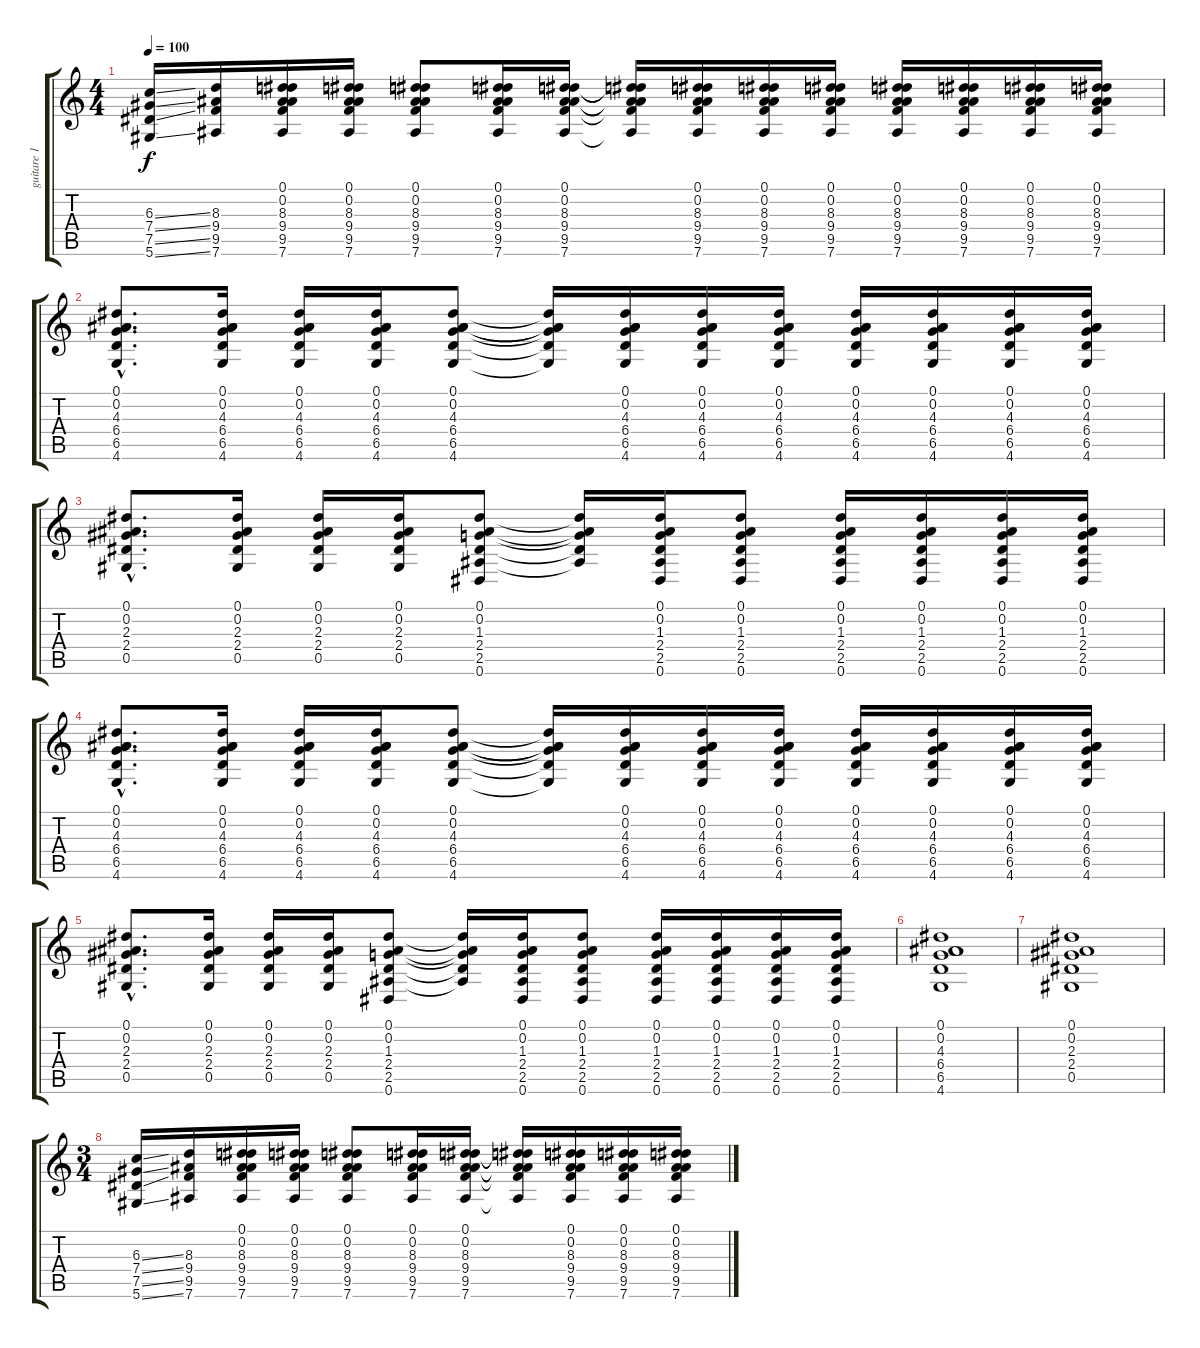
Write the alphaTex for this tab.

\track ("guitare 1" "guitare 1") {instrument acousticguitarsteel}
\staff {score tabs}
\tuning (Eb4 Bb3 Gb3 Db3 Ab2 Eb2) {hide}
\ts (4 4)
\tempo 100
\clef g2
\ks c
(6.3{ss} 7.4{ss} 7.5{ss} 5.6{ss}).16{dy f} (8.3 9.4 9.5 7.6).16 (0.1 0.2 8.3 9.4 9.5 7.6).16 (0.1 0.2 8.3 9.4 9.5 7.6).16 (0.1 0.2 8.3 9.4 9.5 7.6).8 (0.1 0.2 8.3 9.4 9.5 7.6).16 (0.1 0.2 8.3 9.4 9.5 7.6).16 (0.1{t} 0.2{t} 8.3{t} 9.4{t} 9.5{t} 7.6{t}).16 (0.1 0.2 8.3 9.4 9.5 7.6).16 (0.1 0.2 8.3 9.4 9.5 7.6).16 (0.1 0.2 8.3 9.4 9.5 7.6).16 (0.1 0.2 8.3 9.4 9.5 7.6).16 (0.1 0.2 8.3 9.4 9.5 7.6).16 (0.1 0.2 8.3 9.4 9.5 7.6).16 (0.1 0.2 8.3 9.4 9.5 7.6).16 |
(0.1{hac} 0.2{hac} 4.3{hac} 6.4{hac} 6.5{hac} 4.6{hac}).8{d} (0.1 0.2 4.3 6.4 6.5 4.6).16 (0.1 0.2 4.3 6.4 6.5 4.6).16 (0.1 0.2 4.3 6.4 6.5 4.6).16 (0.1 0.2 4.3 6.4 6.5 4.6).8 (0.1{t} 0.2{t} 4.3{t} 6.4{t} 6.5{t} 4.6{t}).16 (0.1 0.2 4.3 6.4 6.5 4.6).16 (0.1 0.2 4.3 6.4 6.5 4.6).16 (0.1 0.2 4.3 6.4 6.5 4.6).16 (0.1 0.2 4.3 6.4 6.5 4.6).16 (0.1 0.2 4.3 6.4 6.5 4.6).16 (0.1 0.2 4.3 6.4 6.5 4.6).16 (0.1 0.2 4.3 6.4 6.5 4.6).16 |
(0.1{hac} 0.2{hac} 2.3{hac} 2.4{hac} 0.5{hac}).8{d} (0.1 0.2 2.3 2.4 0.5).16 (0.1 0.2 2.3 2.4 0.5).16 (0.1 0.2 2.3 2.4 0.5).16 (0.1 0.2 1.3 2.4 2.5 0.6).8 (0.1{t} 0.2{t} 1.3{t} 2.4{t} 2.5{t}).16 (0.1 0.2 1.3 2.4 2.5 0.6).16 (0.1 0.2 1.3 2.4 2.5 0.6).8 (0.1 0.2 1.3 2.4 2.5 0.6).16 (0.1 0.2 1.3 2.4 2.5 0.6).16 (0.1 0.2 1.3 2.4 2.5 0.6).16 (0.1 0.2 1.3 2.4 2.5 0.6).16 |
(0.1{hac} 0.2{hac} 4.3{hac} 6.4{hac} 6.5{hac} 4.6{hac}).8{d} (0.1 0.2 4.3 6.4 6.5 4.6).16 (0.1 0.2 4.3 6.4 6.5 4.6).16 (0.1 0.2 4.3 6.4 6.5 4.6).16 (0.1 0.2 4.3 6.4 6.5 4.6).8 (0.1{t} 0.2{t} 4.3{t} 6.4{t} 6.5{t} 4.6{t}).16 (0.1 0.2 4.3 6.4 6.5 4.6).16 (0.1 0.2 4.3 6.4 6.5 4.6).16 (0.1 0.2 4.3 6.4 6.5 4.6).16 (0.1 0.2 4.3 6.4 6.5 4.6).16 (0.1 0.2 4.3 6.4 6.5 4.6).16 (0.1 0.2 4.3 6.4 6.5 4.6).16 (0.1 0.2 4.3 6.4 6.5 4.6).16 |
(0.1{hac} 0.2{hac} 2.3{hac} 2.4{hac} 0.5{hac}).8{d} (0.1 0.2 2.3 2.4 0.5).16 (0.1 0.2 2.3 2.4 0.5).16 (0.1 0.2 2.3 2.4 0.5).16 (0.1 0.2 1.3 2.4 2.5 0.6).8 (0.1{t} 0.2{t} 1.3{t} 2.4{t} 2.5{t}).16 (0.1 0.2 1.3 2.4 2.5 0.6).16 (0.1 0.2 1.3 2.4 2.5 0.6).8 (0.1 0.2 1.3 2.4 2.5 0.6).16 (0.1 0.2 1.3 2.4 2.5 0.6).16 (0.1 0.2 1.3 2.4 2.5 0.6).16 (0.1 0.2 1.3 2.4 2.5 0.6).16 |
(0.1 0.2 4.3 6.4 6.5 4.6).1 |
(0.1 0.2 2.3 2.4 0.5).1 |
\ts (3 4)
(6.3{ss} 7.4{ss} 7.5{ss} 5.6{ss}).16 (8.3 9.4 9.5 7.6).16 (0.1 0.2 8.3 9.4 9.5 7.6).16 (0.1 0.2 8.3 9.4 9.5 7.6).16 (0.1 0.2 8.3 9.4 9.5 7.6).8 (0.1 0.2 8.3 9.4 9.5 7.6).16 (0.1 0.2 8.3 9.4 9.5 7.6).16 (0.1{t} 0.2{t} 8.3{t} 9.4{t} 9.5{t} 7.6{t}).16 (0.1 0.2 8.3 9.4 9.5 7.6).16 (0.1 0.2 8.3 9.4 9.5 7.6).16 (0.1 0.2 8.3 9.4 9.5 7.6).16
